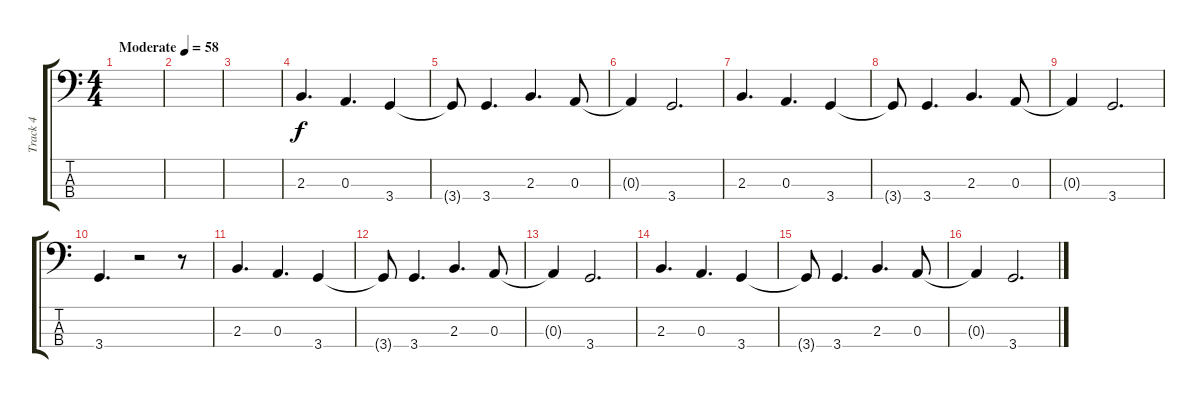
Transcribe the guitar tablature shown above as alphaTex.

\track ("Track 4" "Track 4") {instrument electricbassfinger}
\staff {score tabs}
\tuning (G2 D2 A1 E1) {hide}
\ts (4 4)
\tempo (58 "Moderate")
\clef f4
\ks c
|
|
|
2.3.4{d} 0.3.4{d} 3.4.4 |
3.4{t}.8 3.4.4{d} 2.3.4{d} 0.3.8 |
0.3{t}.4 3.4.2{d} |
2.3.4{d} 0.3.4{d} 3.4.4 |
3.4{t}.8 3.4.4{d} 2.3.4{d} 0.3.8 |
0.3{t}.4 3.4.2{d} |
3.4.4{d} r.2 r.8 |
2.3.4{d} 0.3.4{d} 3.4.4 |
3.4{t}.8 3.4.4{d} 2.3.4{d} 0.3.8 |
0.3{t}.4 3.4.2{d} |
2.3.4{d} 0.3.4{d} 3.4.4 |
3.4{t}.8 3.4.4{d} 2.3.4{d} 0.3.8 |
0.3{t}.4 3.4.2{d}
